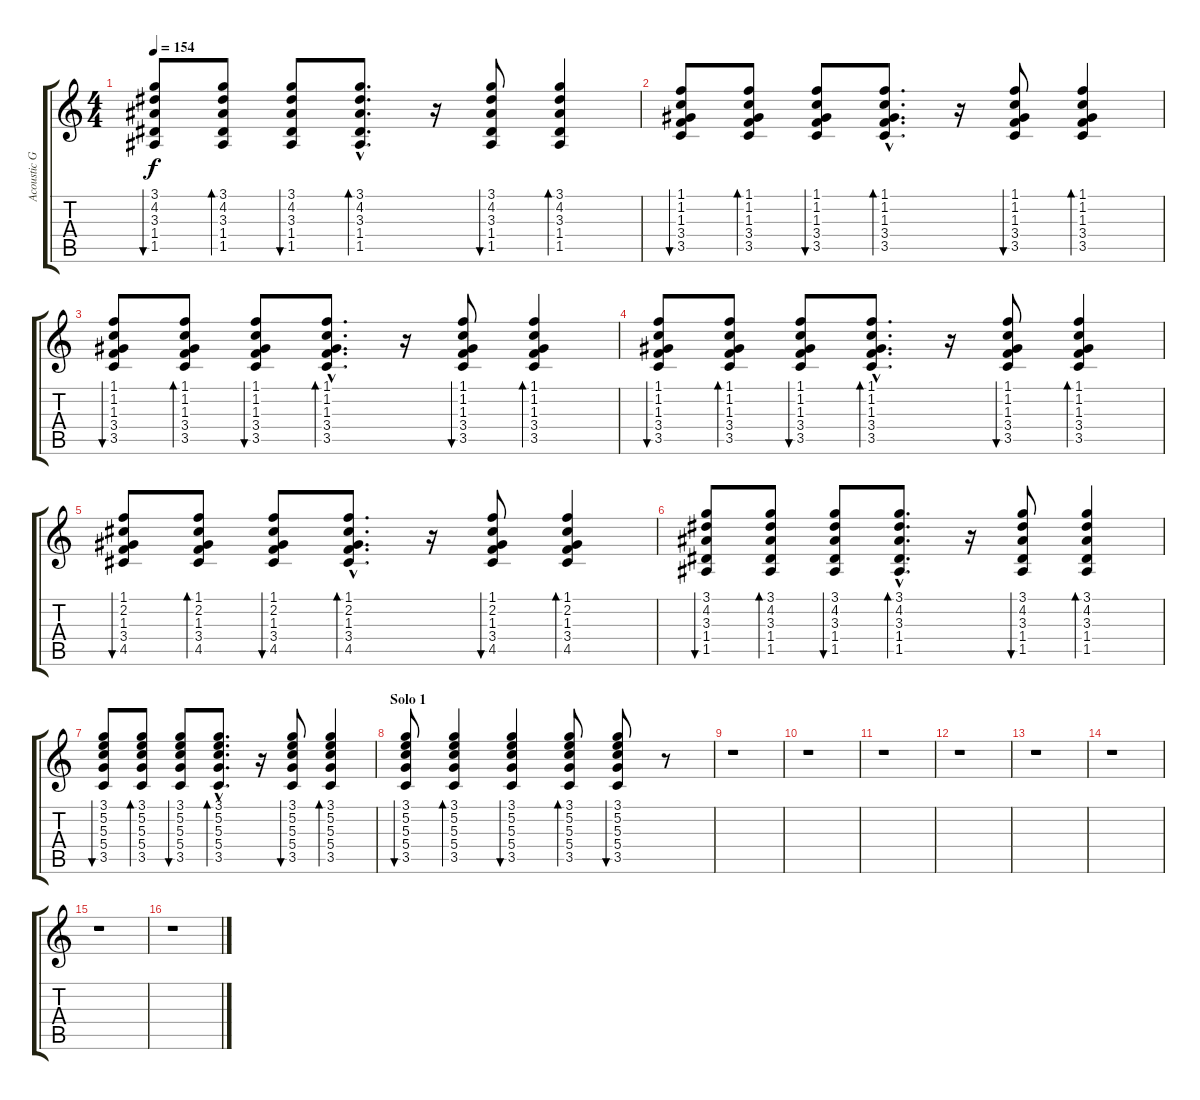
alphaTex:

\track ("Acoustic Guitar 1" "Acoustic G") {instrument acousticguitarsteel}
\staff {score tabs}
\tuning (E4 B3 G3 D3 A2 E2) {hide}
\ts (4 4)
\tempo 154
\clef g2
\ks c
(3.1 4.2 3.3 1.4 1.5).8{bu 60 dy f} (3.1 4.2 3.3 1.4 1.5).8{bd 60} (3.1 4.2 3.3 1.4 1.5).8{bu 60} (3.1{hac} 4.2{hac} 3.3{hac} 1.4{hac} 1.5{hac}).8{d bd 60} r.16 (3.1 4.2 3.3 1.4 1.5).8{bu 60} (3.1 4.2 3.3 1.4 1.5).4{bd 60} |
(1.1 1.2 1.3 3.4 3.5).8{bu 60} (1.1 1.2 1.3 3.4 3.5).8{bd 60} (1.1 1.2 1.3 3.4 3.5).8{bu 60} (1.1{hac} 1.2{hac} 1.3{hac} 3.4{hac} 3.5{hac}).8{d bd 60} r.16 (1.1 1.2 1.3 3.4 3.5).8{bu 60} (1.1 1.2 1.3 3.4 3.5).4{bd 60} |
(1.1 1.2 1.3 3.4 3.5).8{bu 60} (1.1 1.2 1.3 3.4 3.5).8{bd 60} (1.1 1.2 1.3 3.4 3.5).8{bu 60} (1.1{hac} 1.2{hac} 1.3{hac} 3.4{hac} 3.5{hac}).8{d bd 60} r.16 (1.1 1.2 1.3 3.4 3.5).8{bu 60} (1.1 1.2 1.3 3.4 3.5).4{bd 60} |
(1.1 1.2 1.3 3.4 3.5).8{bu 60} (1.1 1.2 1.3 3.4 3.5).8{bd 60} (1.1 1.2 1.3 3.4 3.5).8{bu 60} (1.1{hac} 1.2{hac} 1.3{hac} 3.4{hac} 3.5{hac}).8{d bd 60} r.16 (1.1 1.2 1.3 3.4 3.5).8{bu 60} (1.1 1.2 1.3 3.4 3.5).4{bd 60} |
(1.1 2.2 1.3 3.4 4.5).8{bu 60} (1.1 2.2 1.3 3.4 4.5).8{bd 60} (1.1 2.2 1.3 3.4 4.5).8{bu 60} (1.1{hac} 2.2{hac} 1.3{hac} 3.4{hac} 4.5{hac}).8{d bd 60} r.16 (1.1 2.2 1.3 3.4 4.5).8{bu 60} (1.1 2.2 1.3 3.4 4.5).4{bd 60} |
(3.1 4.2 3.3 1.4 1.5).8{bu 60} (3.1 4.2 3.3 1.4 1.5).8{bd 60} (3.1 4.2 3.3 1.4 1.5).8{bu 60} (3.1{hac} 4.2{hac} 3.3{hac} 1.4{hac} 1.5{hac}).8{d bd 60} r.16 (3.1 4.2 3.3 1.4 1.5).8{bu 60} (3.1 4.2 3.3 1.4 1.5).4{bd 60} |
(3.1 5.2 5.3 5.4 3.5).8{bu 60} (3.1 5.2 5.3 5.4 3.5).8{bd 60} (3.1 5.2 5.3 5.4 3.5).8{bu 60} (3.1{hac} 5.2{hac} 5.3{hac} 5.4{hac} 3.5{hac}).8{d bd 60} r.16 (3.1 5.2 5.3 5.4 3.5).8{bu 60} (3.1 5.2 5.3 5.4 3.5).4{bd 60} |
\section ("" "Solo 1")
(3.1 5.2 5.3 5.4 3.5).8{bu 60} (3.1 5.2 5.3 5.4 3.5).4{bd 60} (3.1 5.2 5.3 5.4 3.5).4{bu 60} (3.1 5.2 5.3 5.4 3.5).8{bd 60} (3.1 5.2 5.3 5.4 3.5).8{bu 60} r.8 |
r.1 |
r.1 |
r.1 |
r.1 |
r.1 |
r.1 |
r.1 |
r.1
